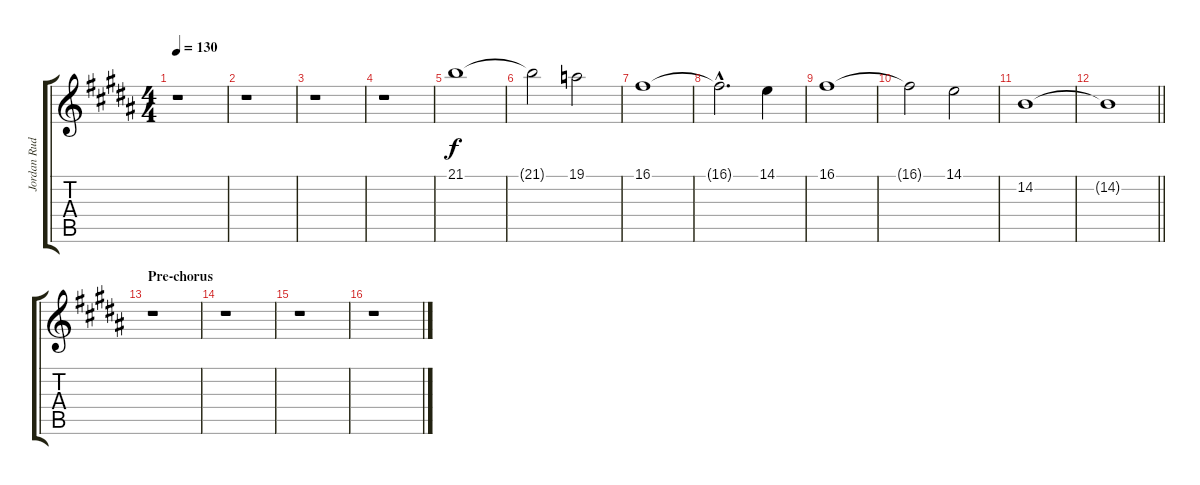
\track ("Jordan Rudess (synth)" "Jordan Rud") {instrument pad2warm}
\staff {score tabs}
\tuning (D4 A3 F3 C3 G2 D2) {hide}
\ts (4 4)
\tempo 130
\clef g2
\ks g#minor
r.1{dy f} |
r.1 |
r.1 |
r.1 |
21.1.1{volume 9 balance 8 instrument pad2warm} |
21.1{t}.2 19.1.2 |
16.1.1 |
16.1{hac t}.2{d} 14.1.4 |
16.1.1 |
16.1{t}.2 14.1.2 |
14.2.1 |
\barLineRight lightlight
14.2{t}.1 |
\section ("" "Pre-chorus")
r.1 |
r.1 |
r.1 |
r.1
